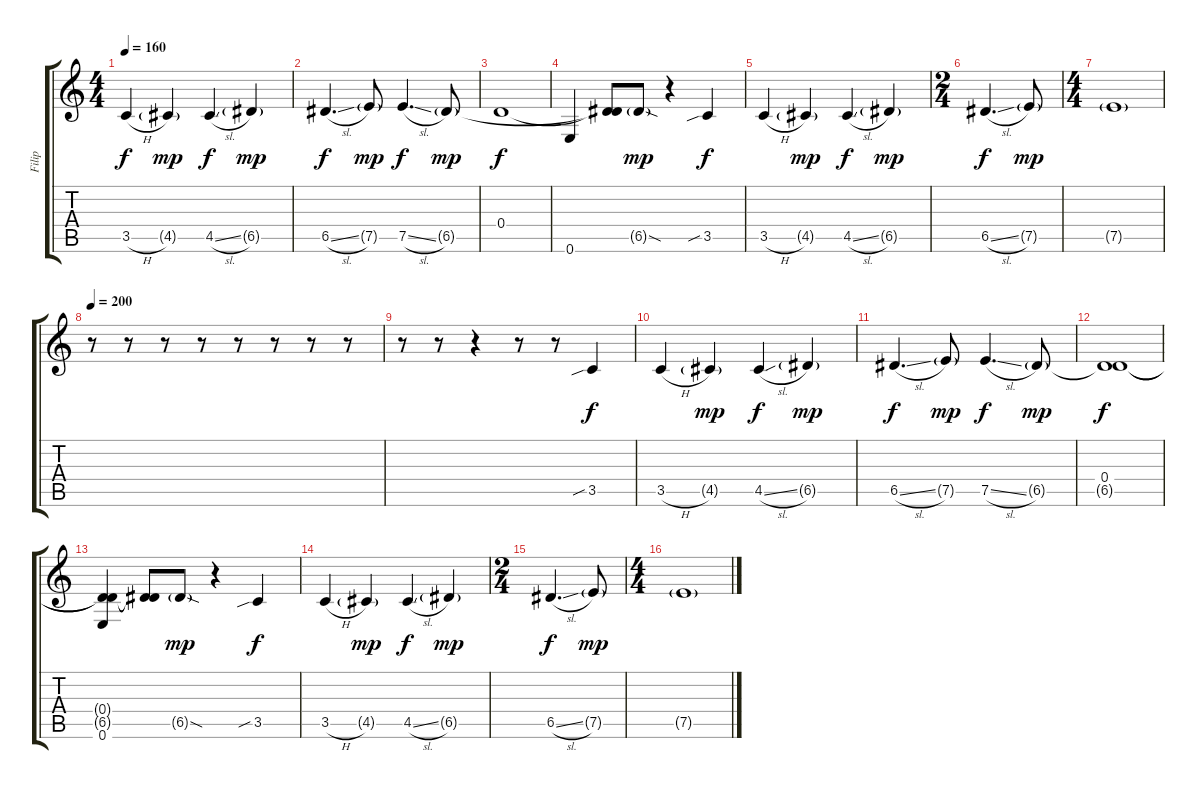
\track ("Filip" "Filip") {instrument overdrivenguitar}
\staff {score tabs}
\tuning (E4 B3 G3 D3 A2 E2) {hide}
\ts (4 4)
\tempo 160
\clef g2
\ks c
3.5{h}.4{dy f} 4.5{g}.4{dy mp} 4.5{sl}.4{dy f} 6.5{g}.4{dy mp} |
6.5{sl}.4{d dy f} 7.5{g}.8{dy mp} 7.5{sl}.4{d dy f} 6.5{g}.8{dy mp} |
0.4.1{dy f} |
0.6.4 (0.4{t} 6.5{t}).8 6.5{sod g}.8{dy mp} r.4 3.5{sib}.4{dy f} |
3.5{h}.4 4.5{g}.4{dy mp} 4.5{sl}.4{dy f} 6.5{g}.4{dy mp} |
\ts (2 4)
6.5{sl}.4{d dy f} 7.5{g}.8{dy mp} |
\ts (4 4)
7.5{g}.1 |
\tempo 200
r.8 r.8 r.8 r.8 r.8 r.8 r.8 r.8 |
r.8 r.8 r.4 r.8 r.8 3.5{sib}.4{dy f} |
3.5{h}.4 4.5{g}.4{dy mp} 4.5{sl}.4{dy f} 6.5{g}.4{dy mp} |
6.5{sl}.4{d dy f} 7.5{g}.8{dy mp} 7.5{sl}.4{d dy f} 6.5{g}.8{dy mp} |
(0.4 6.5{t}).1{dy f} |
(0.4{t} 6.5{t} 0.6).4 (0.4{t} 6.5{t}).8 6.5{sod g}.8{dy mp} r.4 3.5{sib}.4{dy f} |
3.5{h}.4 4.5{g}.4{dy mp} 4.5{sl}.4{dy f} 6.5{g}.4{dy mp} |
\ts (2 4)
6.5{sl}.4{d dy f} 7.5{g}.8{dy mp} |
\ts (4 4)
7.5{g}.1
